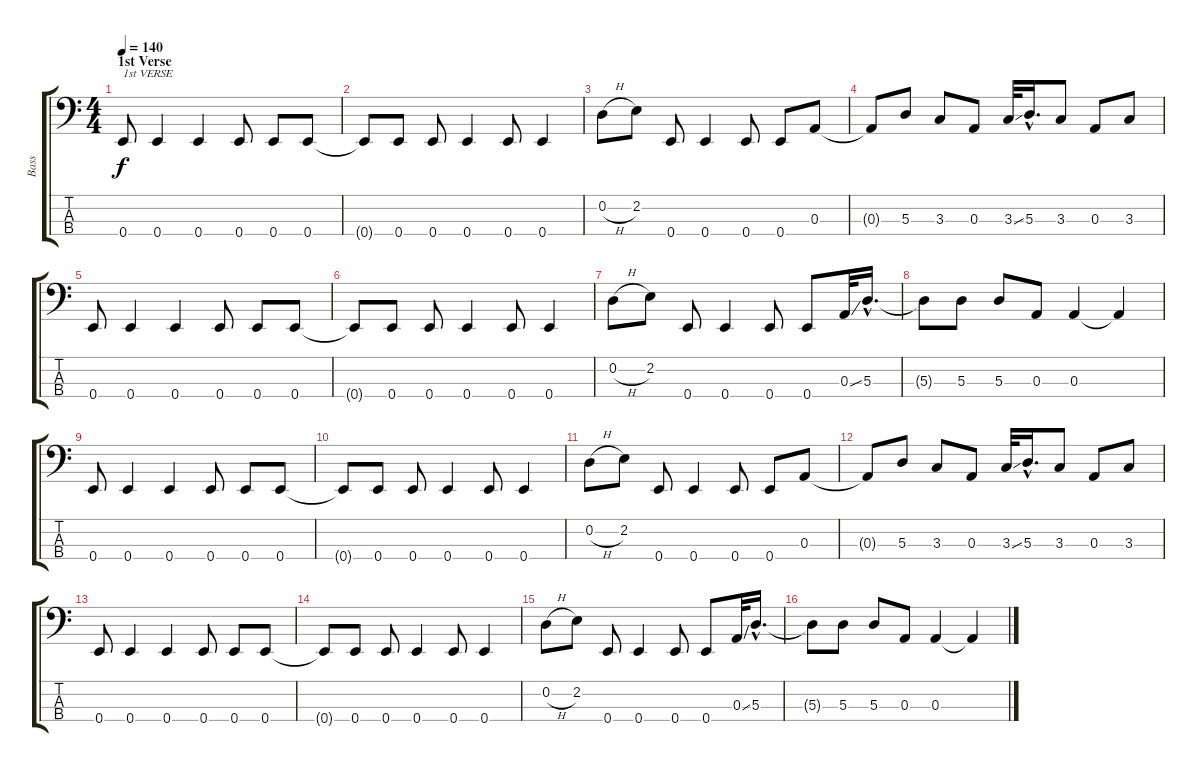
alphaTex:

\track ("Bass" "Bass") {instrument electricbasspick}
\staff {score tabs}
\tuning (G2 D2 A1 E1) {hide}
\ts (4 4)
\section ("" "1st Verse")
\tempo 140
\clef f4
\ks c
0.4.8{txt "1st VERSE" dy f} 0.4.4 0.4.4 0.4.8 0.4.8 0.4.8 |
0.4{t}.8 0.4.8 0.4.8 0.4.4 0.4.8 0.4.4 |
0.2{h}.8 2.2.8 0.4.8 0.4.4 0.4.8 0.4.8 0.3.8 |
0.3{t}.8 5.3.8 3.3.8 0.3.8 3.3{ss}.32 5.3{hac}.16{d} 3.3.8 0.3.8 3.3.8 |
0.4.8 0.4.4 0.4.4 0.4.8 0.4.8 0.4.8 |
0.4{t}.8 0.4.8 0.4.8 0.4.4 0.4.8 0.4.4 |
0.2{h}.8 2.2.8 0.4.8 0.4.4 0.4.8 0.4.8 0.3{ss}.32 5.3{hac}.16{d} |
5.3{t}.8 5.3.8 5.3.8 0.3.8 0.3.4 0.3{t}.4 |
0.4.8 0.4.4 0.4.4 0.4.8 0.4.8 0.4.8 |
0.4{t}.8 0.4.8 0.4.8 0.4.4 0.4.8 0.4.4 |
0.2{h}.8 2.2.8 0.4.8 0.4.4 0.4.8 0.4.8 0.3.8 |
0.3{t}.8 5.3.8 3.3.8 0.3.8 3.3{ss}.32 5.3{hac}.16{d} 3.3.8 0.3.8 3.3.8 |
0.4.8 0.4.4 0.4.4 0.4.8 0.4.8 0.4.8 |
0.4{t}.8 0.4.8 0.4.8 0.4.4 0.4.8 0.4.4 |
0.2{h}.8 2.2.8 0.4.8 0.4.4 0.4.8 0.4.8 0.3{ss}.32 5.3{hac}.16{d} |
5.3{t}.8 5.3.8 5.3.8 0.3.8 0.3.4 0.3{t}.4
